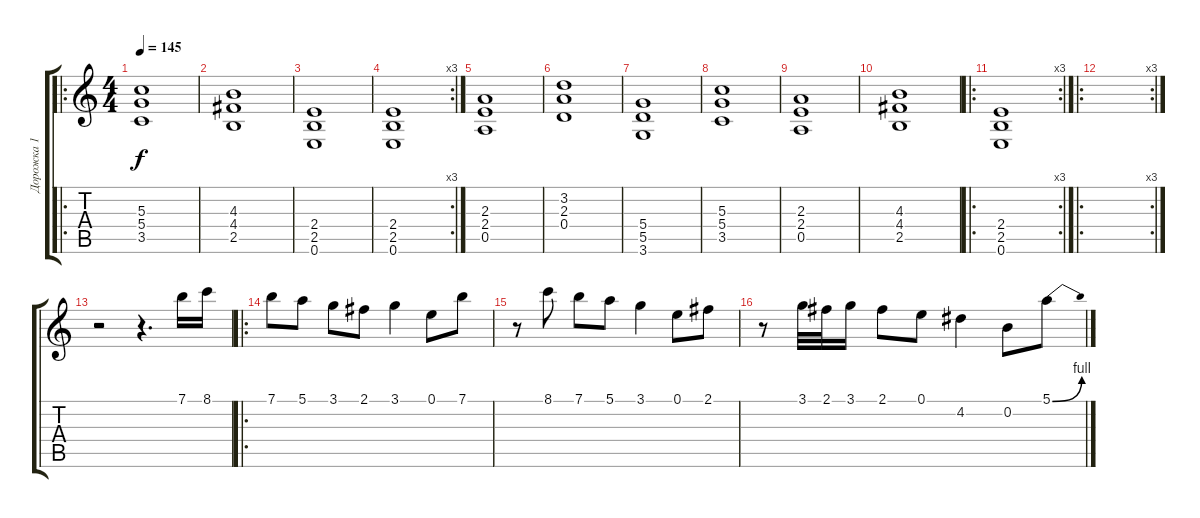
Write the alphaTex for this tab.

\track ("Дорожка 1" "Дорожка 1") {instrument overdrivenguitar}
\staff {score tabs}
\tuning (E4 B3 G3 D3 A2 E2) {hide}
\ro
\ts (4 4)
\tempo 145
\clef g2
\ks c
(5.3 5.4 3.5).1{dy f} |
(4.3 4.4 2.5).1 |
(2.4 2.5 0.6).1 |
\rc 3
(2.4 2.5 0.6).1 |
(2.3 2.4 0.5).1 |
(3.2 2.3 0.4).1 |
(5.4 5.5 3.6).1 |
(5.3 5.4 3.5).1 |
(2.3 2.4 0.5).1 |
(4.3 4.4 2.5).1 |
\ro
\rc 3
(2.4 2.5 0.6).1 |
\ro
\rc 3
|
r.2 r.4{d} 7.1.16 8.1.16 |
\ro
7.1.8 5.1.8 3.1.8 2.1.8 3.1.4 0.1.8 7.1.8 |
r.8 8.1.8 7.1.8 5.1.8 3.1.4 0.1.8 2.1.8 |
r.8 3.1.32 2.1.32 3.1.16 2.1.8 0.1.8 4.2.4 0.2.8 5.1{be (bend 0 0 60 4)}.8
